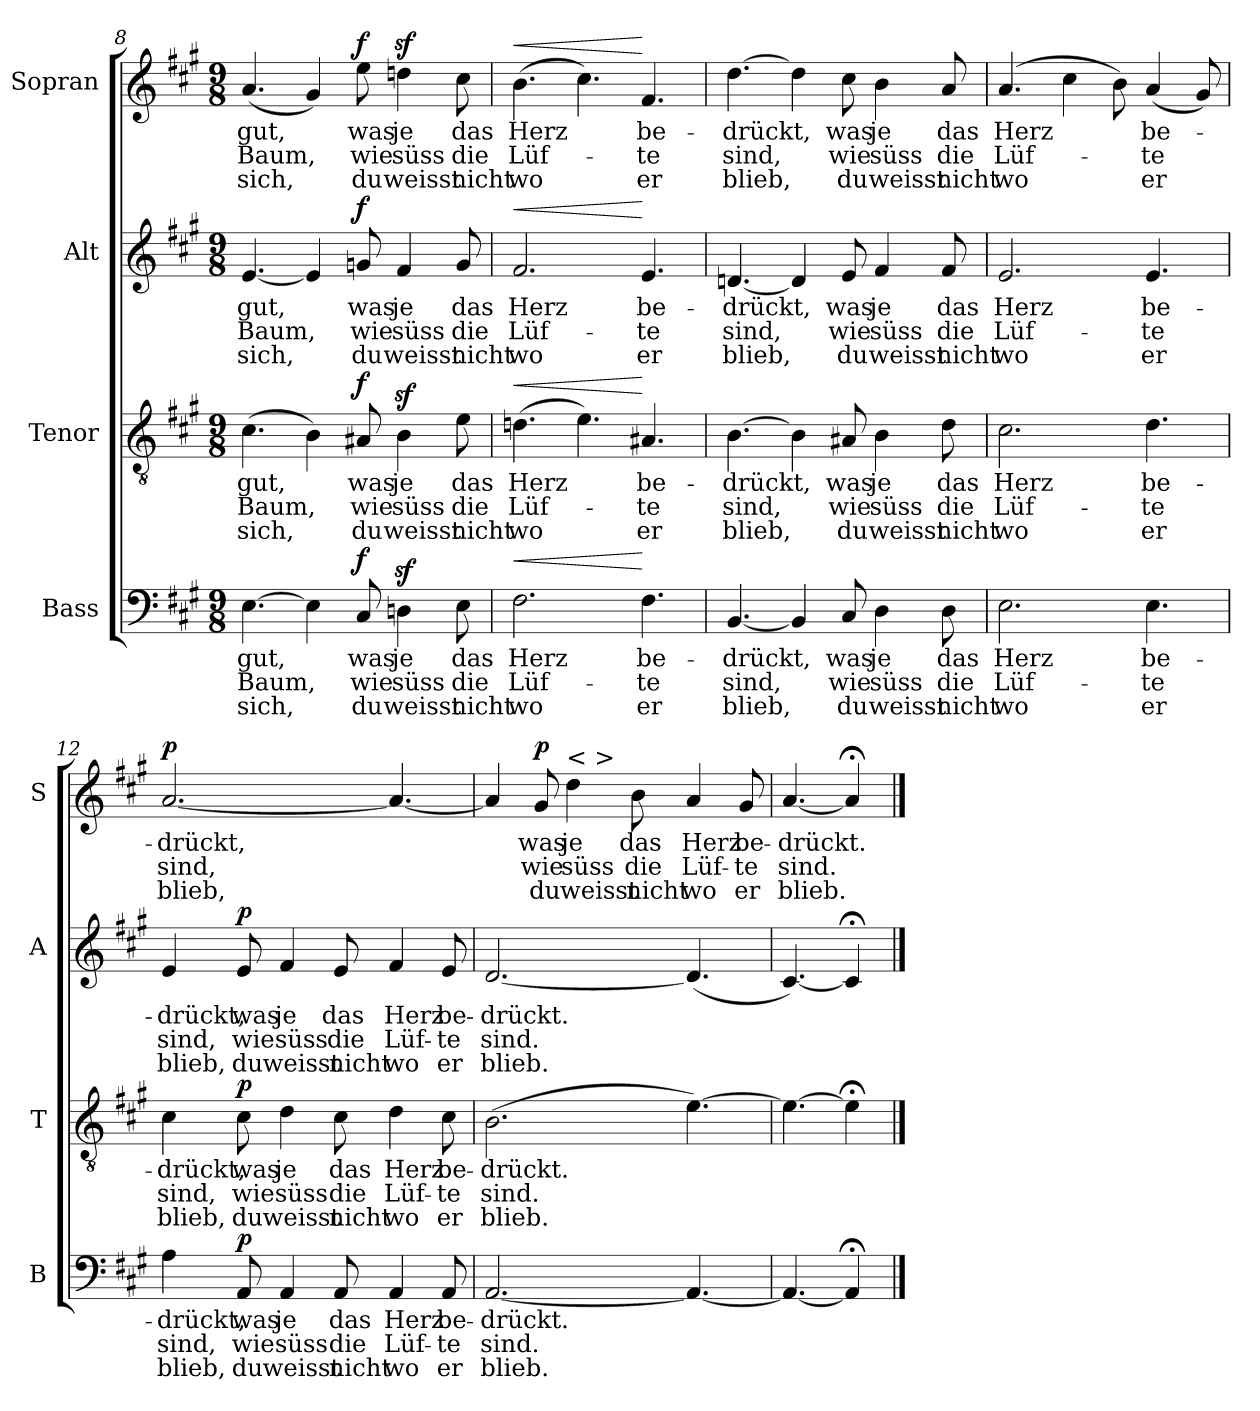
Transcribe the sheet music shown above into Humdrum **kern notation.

**kern	**text	**text	**text	**dynam	**kern	**text	**text	**text	**dynam	**kern	**text	**text	**text	**dynam	**kern	**text	**text	**text	**dynam
*part4	*part4	*part4	*part4	*part4	*part3	*part3	*part3	*part3	*part3	*part2	*part2	*part2	*part2	*part2	*part1	*part1	*part1	*part1	*part1
*staff4	*staff4	*staff4	*staff4	*staff4	*staff3	*staff3	*staff3	*staff3	*staff3	*staff2	*staff2	*staff2	*staff2	*staff2	*staff1	*staff1	*staff1	*staff1	*staff1
*I"Bass	*	*	*	*	*I"Tenor	*	*	*	*	*I"Alt	*	*	*	*	*I"Sopran	*	*	*	*
*I'B	*	*	*	*	*I'T	*	*	*	*	*I'A	*	*	*	*	*I'S	*	*	*	*
*clefF4	*	*	*	*	*clefGv2	*	*	*	*	*clefG2	*	*	*	*	*clefG2	*	*	*	*
*k[f#c#g#]	*	*	*	*	*k[f#c#g#]	*	*	*	*	*k[f#c#g#]	*	*	*	*	*k[f#c#g#]	*	*	*	*
*A:	*	*	*	*	*A:	*	*	*	*	*A:	*	*	*	*	*A:	*	*	*	*
*M9/8	*	*	*	*	*M9/8	*	*	*	*	*M9/8	*	*	*	*	*M9/8	*	*	*	*
=8	=8	=8	=8	=8	=8	=8	=8	=8	=8	=8	=8	=8	=8	=8	=8	=8	=8	=8	=8
[4.E	gut,	Baum,	sich,	.	(4.c#	gut,	Baum,	sich,	.	[4.e	gut,	Baum,	sich,	.	(4.a	gut,	Baum,	sich,	.
4E]	.	.	.	.	4B)	.	.	.	.	4e]	.	.	.	.	4g#)	.	.	.	.
!	!	!	!	!LO:DY:a	!	!	!	!	!LO:DY:a	!	!	!	!	!LO:DY:a	!	!	!	!	!LO:DY:a
8C#	was	wie	du	f	8A#X	was	wie	du	f	8gn	was	wie	du	f	8ee	was	wie	du	f
4Dnz>	je	süss	weisst	.	4Bz>	je	süss	weisst	.	4f#	je	süss	weisst	.	4ddnz>	je	süss	weisst	.
8E	das	die	nicht	.	8e	das	die	nicht	.	8g	das	die	nicht	.	8cc#	das	die	nicht	.
=9	=9	=9	=9	=9	=9	=9	=9	=9	=9	=9	=9	=9	=9	=9	=9	=9	=9	=9	=9
!	!	!	!	!LO:HP:a	!	!	!	!	!LO:HP:a	!	!	!	!	!LO:HP:a	!	!	!	!	!LO:HP:a
2.F#	Herz	Lüf-	wo	<	(4.dn	Herz	Lüf-	wo	<	2.f#	Herz	Lüf-	wo	<	(4.b	Herz	Lüf-	wo	<
.	.	.	.	.	4.e)	.	.	.	.	.	.	.	.	.	4.cc#)	.	.	.	.
4.F#	be-	-te	er	[	4.A#X	be-	-te	er	[	4.e	be-	-te	er	[	4.f#	be-	-te	er	[
=10	=10	=10	=10	=10	=10	=10	=10	=10	=10	=10	=10	=10	=10	=10	=10	=10	=10	=10	=10
[4.BB	-drückt,	sind,	blieb,	.	[4.B	-drückt,	sind,	blieb,	.	[4.dn	-drückt,	sind,	blieb,	.	[4.dd	-drückt,	sind,	blieb,	.
4BB]	.	.	.	.	4B]	.	.	.	.	4d]	.	.	.	.	4dd]	.	.	.	.
8C#	was	wie	du	.	8A#X	was	wie	du	.	8e	was	wie	du	.	8cc#	was	wie	du	.
4D	je	süss	weisst	.	4B	je	süss	weisst	.	4f#	je	süss	weisst	.	4b	je	süss	weisst	.
8D	das	die	nicht	.	8d	das	die	nicht	.	8f#	das	die	nicht	.	8a	das	die	nicht	.
=11	=11	=11	=11	=11	=11	=11	=11	=11	=11	=11	=11	=11	=11	=11	=11	=11	=11	=11	=11
2.E	Herz	Lüf-	wo	.	2.c#	Herz	Lüf-	wo	.	2.e	Herz	Lüf-	wo	.	(4.a	Herz	Lüf-	wo	.
.	.	.	.	.	.	.	.	.	.	.	.	.	.	.	4cc#	.	.	.	.
.	.	.	.	.	.	.	.	.	.	.	.	.	.	.	8b)	.	.	.	.
4.E	be-	-te	er	.	4.d	be-	-te	er	.	4.e	be-	-te	er	.	(4a	be-	-te	er	.
.	.	.	.	.	.	.	.	.	.	.	.	.	.	.	8g#)	.	.	.	.
=12	=12	=12	=12	=12	=12	=12	=12	=12	=12	=12	=12	=12	=12	=12	=12	=12	=12	=12	=12
!	!	!	!	!	!	!	!	!	!	!	!	!	!	!	!	!	!	!	!LO:DY:a
4A	-drückt,	sind,	blieb,	.	4c#	-drückt,	sind,	blieb,	.	4e	-drückt,	sind,	blieb,	.	[2.a	-drückt,	sind,	blieb,	p
!	!	!	!	!LO:DY:a	!	!	!	!	!LO:DY:a	!	!	!	!	!LO:DY:a	!	!	!	!	!
8AA	was	wie	du	p	8c#	was	wie	du	p	8e	was	wie	du	p	.	.	.	.	.
4AA	je	süss	weisst	.	4d	je	süss	weisst	.	4f#	je	süss	weisst	.	.	.	.	.	.
8AA	das	die	nicht	.	8c#	das	die	nicht	.	8e	das	die	nicht	.	.	.	.	.	.
4AA	Herz	Lüf-	wo	.	4d	Herz	Lüf-	wo	.	4f#	Herz	Lüf-	wo	.	4.a_	.	.	.	.
8AA	be-	-te	er	.	8c#	be-	-te	er	.	8e	be-	-te	er	.	.	.	.	.	.
=13	=13	=13	=13	=13	=13	=13	=13	=13	=13	=13	=13	=13	=13	=13	=13	=13	=13	=13	=13
[2.AA	-drückt.	sind.	blieb.	.	(2.B	-drückt.	sind.	blieb.	.	[2.d	-drückt.	sind.	blieb.	.	4a]	.	.	.	.
!	!	!	!	!	!	!	!	!	!	!	!	!	!	!	!	!	!	!	!LO:DY:a
.	.	.	.	.	.	.	.	.	.	.	.	.	.	.	8g#	was	wie	du	p
!	!	!	!	!	!	!	!	!	!	!	!	!	!	!	!LO:TX:a:t=< >	!	!	!	!
.	.	.	.	.	.	.	.	.	.	.	.	.	.	.	4dd	je	süss	weisst	.
.	.	.	.	.	.	.	.	.	.	.	.	.	.	.	8b	das	die	nicht	.
4.AA_	.	.	.	.	[4.e)	.	.	.	.	(4.d]	.	.	.	.	4a	Herz	Lüf-	wo	.
.	.	.	.	.	.	.	.	.	.	.	.	.	.	.	8g#	be-	-te	er	.
=14	=14	=14	=14	=14	=14	=14	=14	=14	=14	=14	=14	=14	=14	=14	=14	=14	=14	=14	=14
4.AA_	.	.	.	.	4.e_	.	.	.	.	[4.c#)	.	.	.	.	[4.a	-drückt.	sind.	blieb.	.
4AA;<]	.	.	.	.	4e;<]	.	.	.	.	4c#;<]	.	.	.	.	4a;<]	.	.	.	.
==	==	==	==	==	==	==	==	==	==	==	==	==	==	==	==	==	==	==	==
*-	*-	*-	*-	*-	*-	*-	*-	*-	*-	*-	*-	*-	*-	*-	*-	*-	*-	*-	*-
